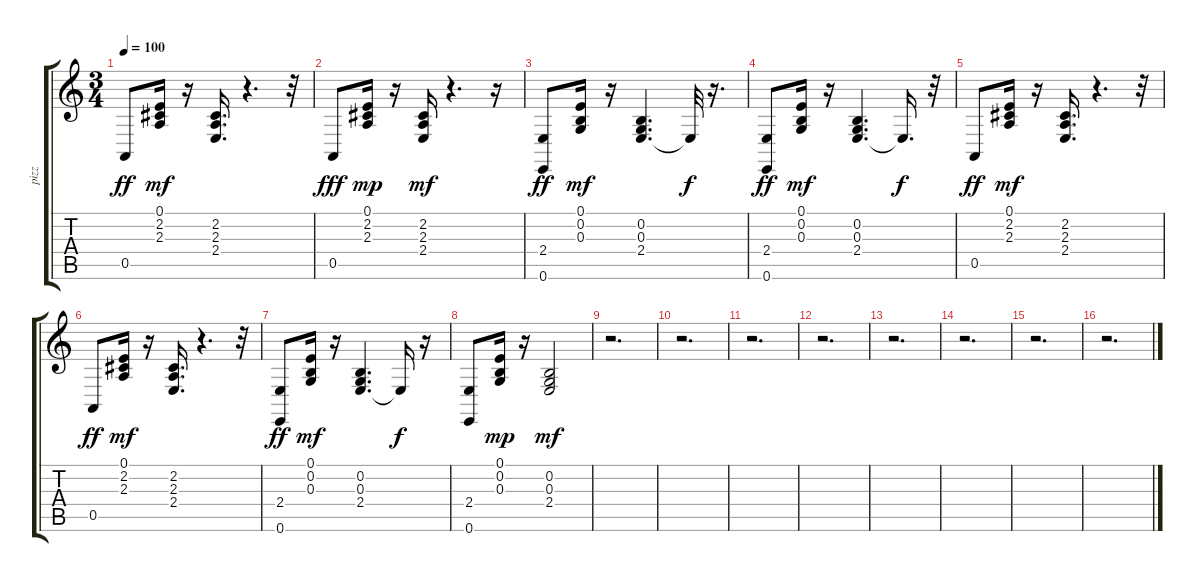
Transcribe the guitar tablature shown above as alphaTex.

\track ("pizz" "pizz") {instrument pizzicatostrings}
\staff {score tabs}
\tuning (E4 B3 G3 D3 A2 E2) {hide}
\ts (3 4)
\tempo 100
\clef g2
\ks c
0.5.8{dy ff} (0.1 2.2 2.3).16{dy mf} r.16 (2.2 2.3 2.4).16{d} r.4{d} r.32 |
0.5.8{dy fff} (0.1 2.2 2.3).16{dy mp} r.16 (2.2 2.3 2.4).16{dy mf} r.4{d} r.16 |
(2.4 0.6).8{dy ff} (0.1 0.2 0.3).16{dy mf} r.16 (0.2 0.3 2.4).4{d} 2.4{t}.32{dy f} r.16{d} |
(2.4 0.6).8{dy ff} (0.1 0.2 0.3).16{dy mf} r.16 (0.2 0.3 2.4).4{d} 2.4{t}.16{d dy f} r.32 |
0.5.8{dy ff} (0.1 2.2 2.3).16{dy mf} r.16 (2.2 2.3 2.4).16{d} r.4{d} r.32 |
0.5.8{dy ff} (0.1 2.2 2.3).16{dy mf} r.16 (2.2 2.3 2.4).16{d} r.4{d} r.32 |
(2.4 0.6).8{dy ff} (0.1 0.2 0.3).16{dy mf} r.16 (0.2 0.3 2.4).4{d} 2.4{t}.16{dy f} r.16 |
(2.4 0.6).8 (0.1 0.2 0.3).16{dy mp} r.16 (0.2 0.3 2.4).2{dy mf} |
r.2{d} |
r.2{d} |
r.2{d} |
r.2{d} |
r.2{d} |
r.2{d} |
r.2{d} |
r.2{d}
